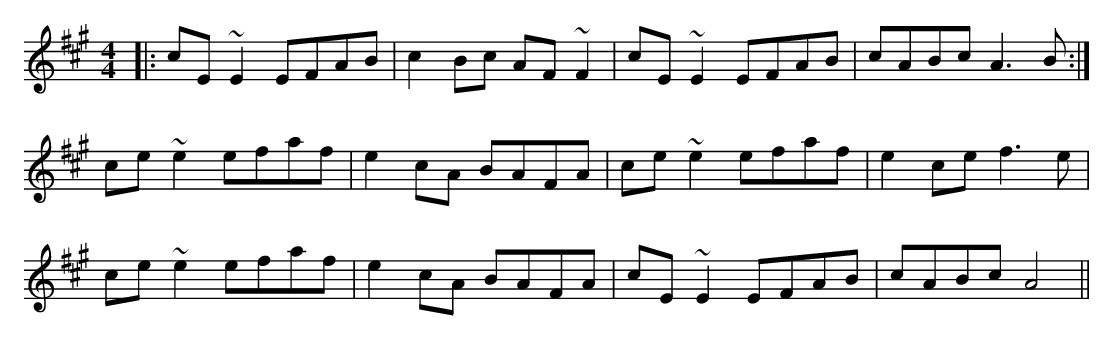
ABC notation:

X:1
M:4/4
K:A
|:cE~E2 EFAB|c2Bc AF~F2|cE~E2 EFAB|cABc A3B:|
ce~e2 efaf|e2cA BAFA|ce~e2 efaf|e2ce f3e|
ce~e2 efaf|e2cA BAFA|cE~E2 EFAB|cABc A4||
